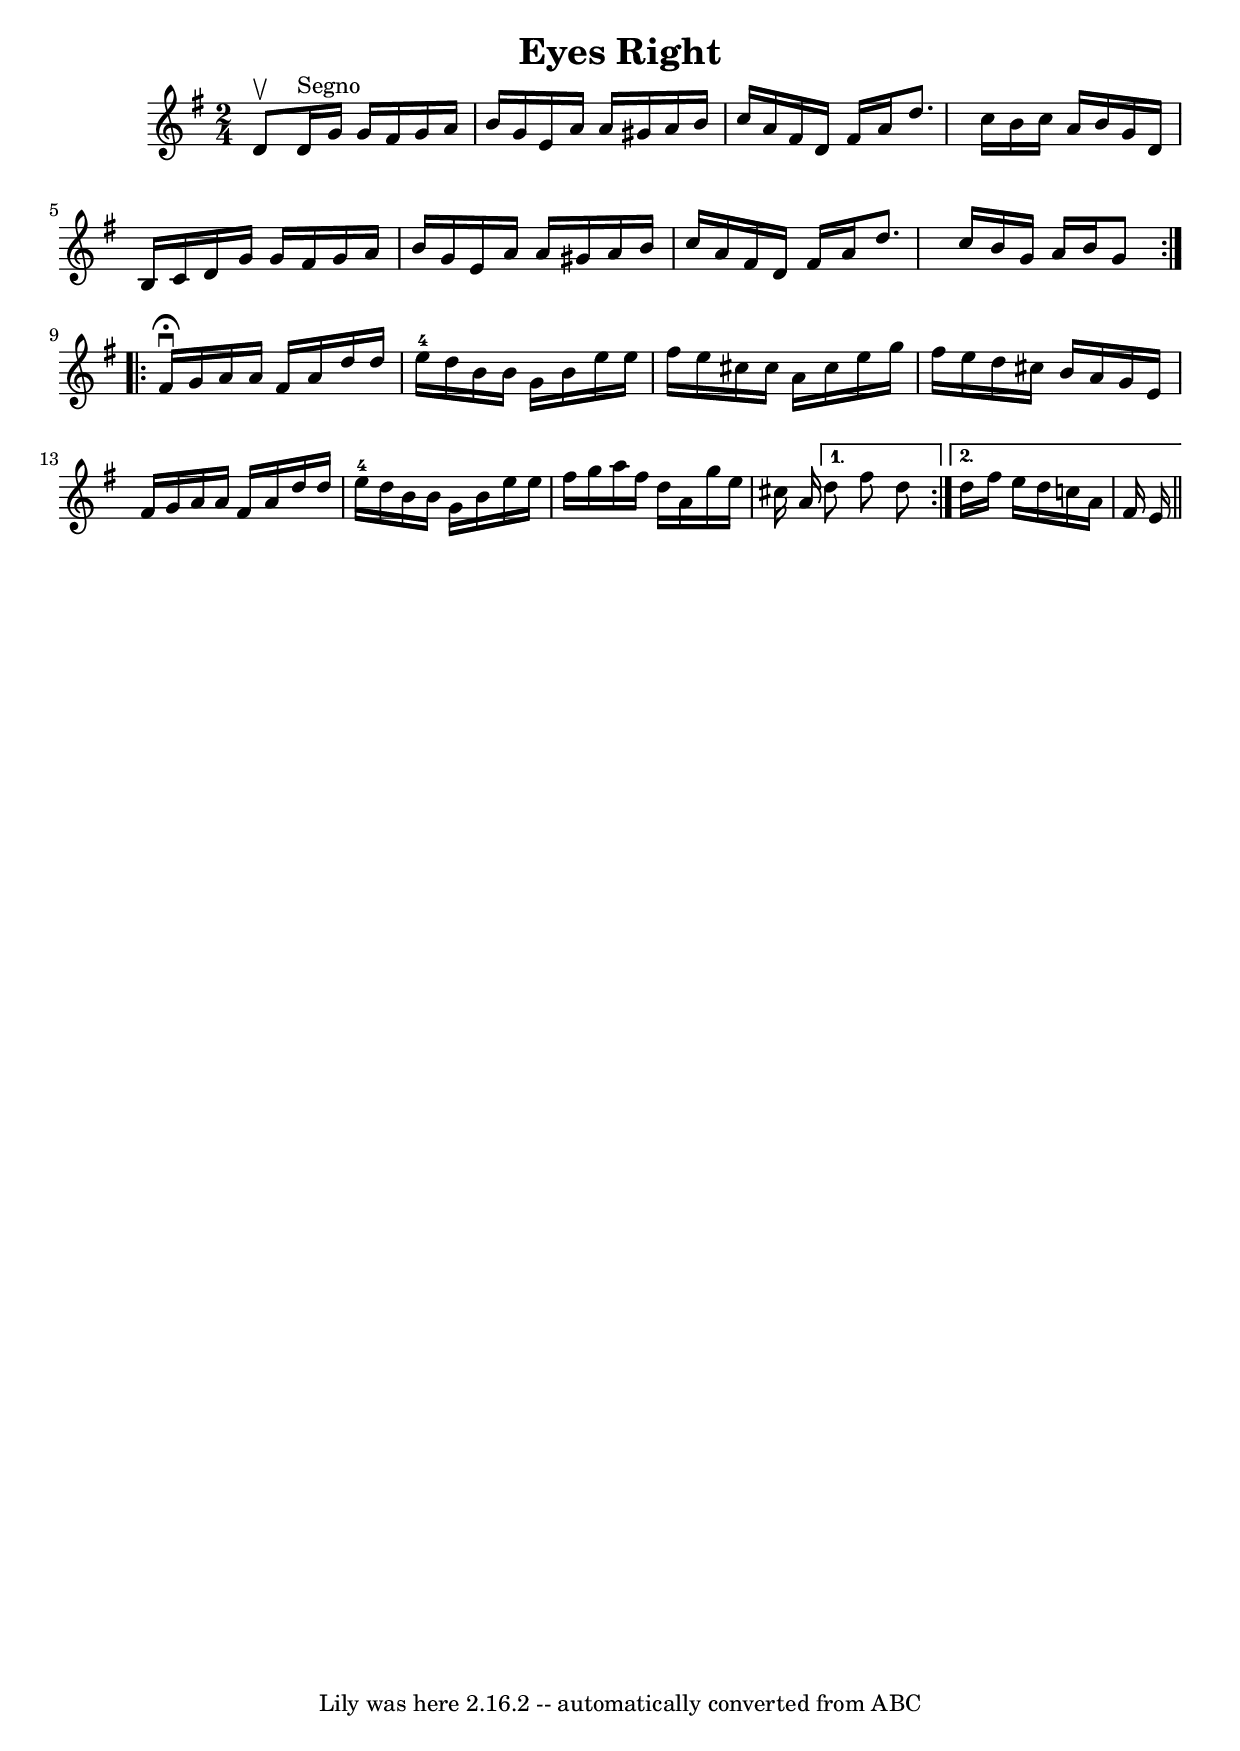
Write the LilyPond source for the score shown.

\version "2.7.40"
\include "Mammoth.ily"
\header {
	%% book = "Ryan's Mammoth Collection"
	crossRefNumber = "1"
	footnotes = ""
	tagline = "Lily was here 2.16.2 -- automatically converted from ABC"
	title = "Eyes Right"
}
voicedefault =  {


\repeat volta 2 {
\time 2/4 
\key g \major d'8^\upbow   |
 d'16^"Segno" g'16 g'16 
 fis'16 g'16 a'16 b'16 g'16  |
 e'16 a'16 a'16    
gis'16 a'16 b'16 c''16 a'16  |
 fis'16 d'16 fis'16    
a'16 d''8. c''16  |
 b'16 c''16 a'16 b'16 g'16    
d'16 b16 c'16  |
 d'16 g'16 g'16 fis'16 g'16    
a'16 b'16 g'16  |
 e'16 a'16 a'16 gis'16 a'16 b'16 
 c''16 a'16  |
 fis'16 d'16 fis'16 a'16 d''8. c''16 
 |
 b'16 g'16 a'16 b'16 g'8    } \repeat volta 2 {     
fis'16^\fermata^\downbow g'16  |
 a'16 a'16 fis'16 a'16    
d''16 d''16 e''16-4 d''16  |
 b'16 b'16 g'16 b'16   
 e''16 e''16 fis''16 e''16  |
 cis''16 cis''16 a'16    
cis''16 e''16 g''16 fis''16 e''16  |
 d''16 cis''16    
b'16 a'16 g'16 e'16 fis'16 g'16  |
 a'16 a'16    
fis'16 a'16 d''16 d''16 e''16-4 d''16  |
 b'16 b'16 
 g'16 b'16 e''16 e''16 fis''16 g''16  |
 a''16    
fis''16 d''16 a'16 g''16 e''16 cis''16 a'16  } \alternative{{ 
 d''8 fis''8 d''8  } { d''16 fis''16 e''16 d''16 c''!16    
a'16 fis'16 e'16      \bar "||"   }}
}

\score{
    <<

	\context Staff="default"
	{
	    \voicedefault 
	}

    >>
	\layout {
	}
	\midi {}
}
